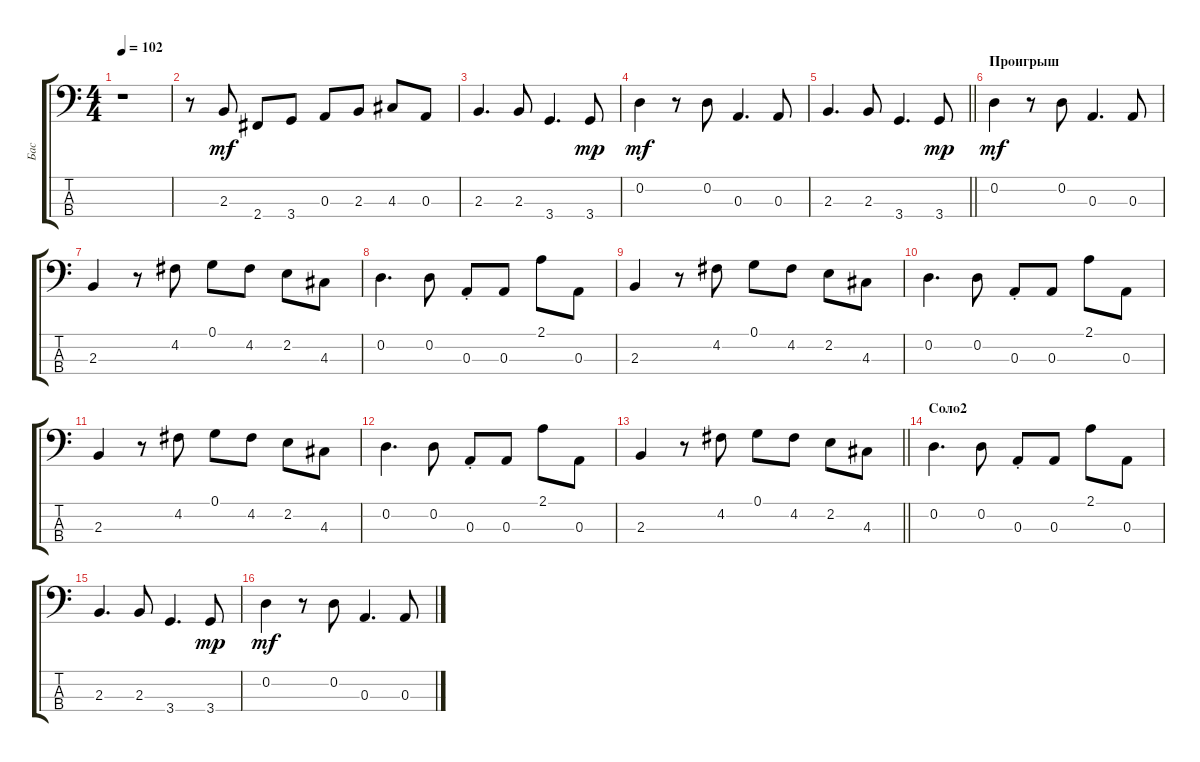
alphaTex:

\track ("Бас" "Бас") {instrument electricbassfinger}
\staff {score tabs}
\tuning (G2 D2 A1 E1) {hide}
\ts (4 4)
\tempo 102
\clef f4
\ks c
r.1{dy f} |
r.8 2.3.8{dy mf} 2.4.8 3.4.8 0.3.8 2.3.8 4.3.8 0.3.8 |
2.3.4{d} 2.3.8 3.4.4{d} 3.4.8{dy mp} |
0.2.4{dy mf} r.8 0.2.8 0.3.4{d} 0.3.8 |
\barLineRight lightlight
2.3.4{d} 2.3.8 3.4.4{d} 3.4.8{dy mp} |
\section ("" "Проигрыш")
0.2.4{dy mf} r.8 0.2.8 0.3.4{d} 0.3.8 |
2.3.4 r.8 4.2.8 0.1.8 4.2.8 2.2.8 4.3.8 |
0.2.4{d} 0.2.8 0.3{st}.8 0.3.8 2.1.8 0.3.8 |
2.3.4 r.8 4.2.8 0.1.8 4.2.8 2.2.8 4.3.8 |
0.2.4{d} 0.2.8 0.3{st}.8 0.3.8 2.1.8 0.3.8 |
2.3.4 r.8 4.2.8 0.1.8 4.2.8 2.2.8 4.3.8 |
0.2.4{d} 0.2.8 0.3{st}.8 0.3.8 2.1.8 0.3.8 |
\barLineRight lightlight
2.3.4 r.8 4.2.8 0.1.8 4.2.8 2.2.8 4.3.8 |
\section ("" "Соло2")
0.2.4{d} 0.2.8 0.3{st}.8 0.3.8 2.1.8 0.3.8 |
2.3.4{d} 2.3.8 3.4.4{d} 3.4.8{dy mp} |
0.2.4{dy mf} r.8 0.2.8 0.3.4{d} 0.3.8
